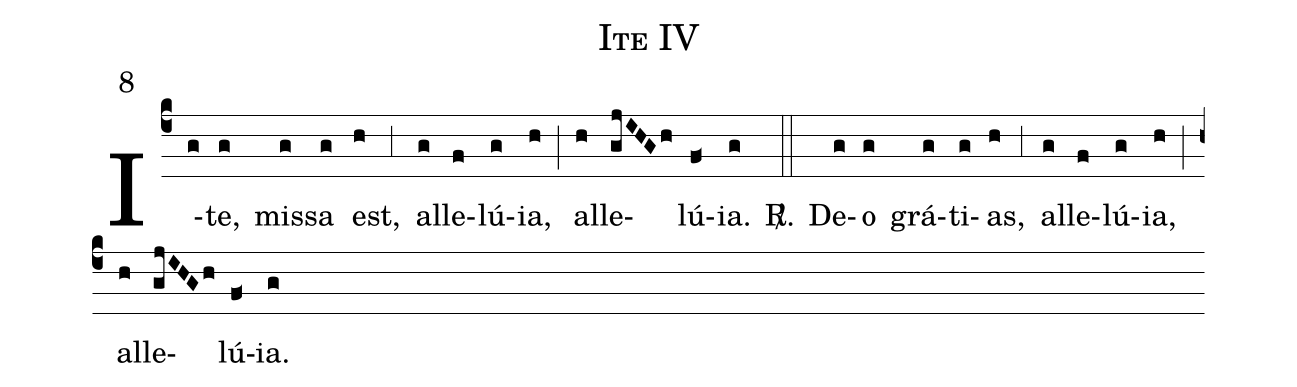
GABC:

name:Ite IV;
mode:8;
%%
(c4) I(g)te,(g) mis(g)sa(g) est,(h) (,3) al(g)le(f)lú(g)ia,(h) (;) al(h)le(gjIHGh)lú(f<)ia.(g)
<sp>R/</sp>.(::) De(g)o(g) grá(g)ti(g)as,(h) (,3) al(g)le(f)lú(g)ia,(h) (;) al(h)le(gjIHGh)lú(f<)ia.(g)
